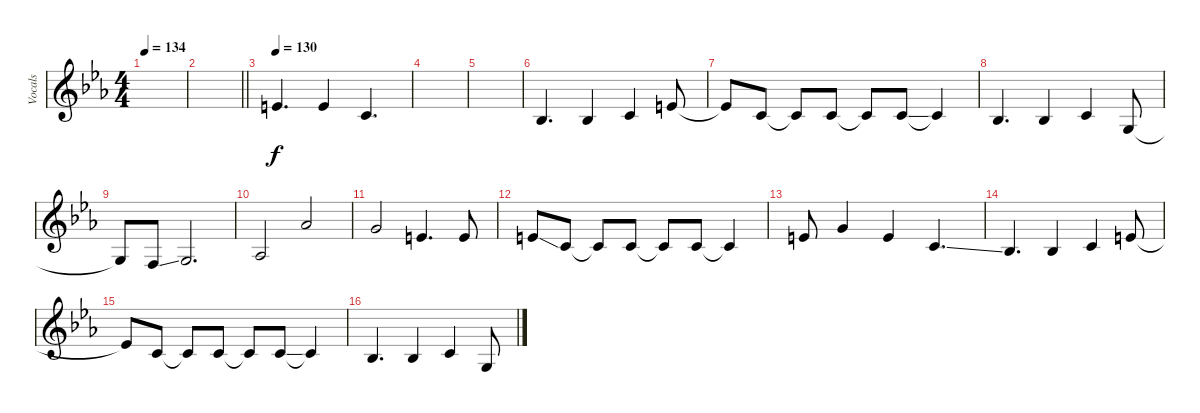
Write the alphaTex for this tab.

\track ("Vocals" "Vocals") {instrument lead2sawtooth}
\staff {score}
\tuning (E4 C4 G3 C3 G2 C2) {hide}
\ts (4 4)
\tempo 134
\clef g2
\ks cminor
|
\barLineRight lightlight
|
\tempo 130
0.1.4{d} 0.1.4 0.2.4{d} |
|
|
3.3.4{d} 3.3.4 0.2.4 0.1.8 |
0.1{t}.8 0.2.8 0.2{t}.8 0.2.8 0.2{t}.8 5.3{ss}.8 5.3{t}.4 |
3.3.4{d} 3.3.4 0.2.4 0.3.8 |
0.3{t}.8 5.4{ss}.8 7.4.2{d} |
1.3.2 4.1.2 |
3.1.2 0.1.4{d} 0.1.8 |
4.2{ss}.8 0.2.8 0.2{t}.8 0.2.8 0.2{t}.8 0.2.8 0.2{t}.4 |
0.1.8 3.1.4 0.1.4 5.3{ss}.4{d} |
3.3.4{d} 3.3.4 0.2.4 0.1.8 |
0.1{t}.8 0.2.8 0.2{t}.8 0.2.8 0.2{t}.8 5.3{ss}.8 5.3{t}.4 |
3.3.4{d} 3.3.4 0.2.4 0.3.8
